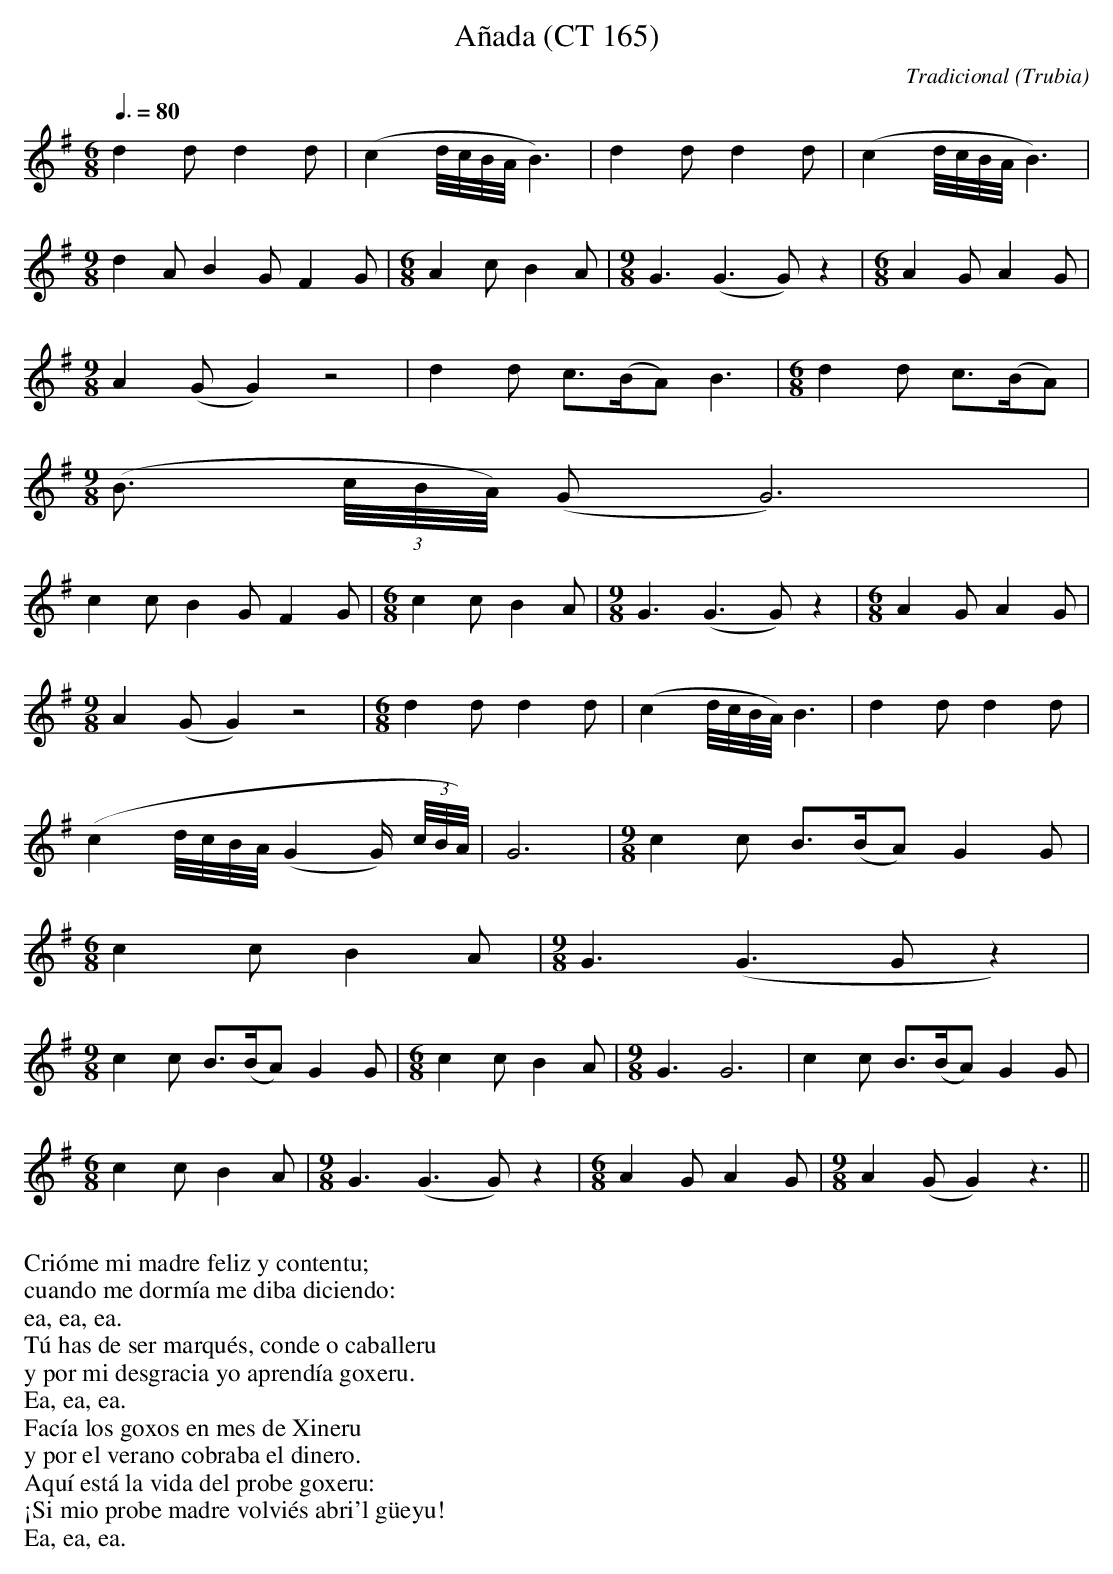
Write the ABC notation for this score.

X:1
T:Añada (CT 165)
C:Tradicional
O:Trubia
M:6/8
L:1/8
Q:3/8=80
W:Crióme mi madre feliz y contentu;
W:cuando me dormía me diba diciendo:
W:ea, ea, ea.
W:Tú has de ser marqués, conde o caballeru
W:y por mi desgracia yo aprendía goxeru.
W:Ea, ea, ea.
W:Facía los goxos en mes de Xineru
W:y por el verano cobraba el dinero.
W:Aquí está la vida del probe goxeru:
W:¡Si mio probe madre volviés abri'l güeyu!
W:Ea, ea, ea.
K:G
d2d d2d|(c2 d/4c/4B/4A/4 B3)|d2d d2d|(c2 d/4c/4B/4A/4 B3)|
[M:9/8]d2A B2G F2G|[M:6/8]A2c B2A|[M:9/8]G3 (G3G) z2|[M:6/8]A2G A2G|
[M:9/8]A2 (GG2) z4|d2d c3/2(B/2A) B3|[M:6/8]d2d c3/2(B/2A)|
[M:9/8](B3/2 (3c/4B/4A/4) (GG6)|
c2c B2G F2G|[M:6/8]c2c B2A|[M:9/8]G3(G3G)z2|[M:6/8]A2G A2G|
[M:9/8]A2 (GG2) z4|[M:6/8]d2d d2d|(c2 d/4c/4B/4A/4) B3|d2d d2d|
(c2 d/4c/4B/4A/4 (G2G/2) (3c/4B/4A/4)|G6|[M:9/8]c2c B3/2(B/2A) G2 G|
[M:6/8]c2c B2A|[M:9/8]G3 (G3 Gz2)|
[M:9/8]c2c B3/2(B/2A) G2 G|[M:6/8]c2c B2A|[M:9/8]G3 G6|c2c B3/2(B/2A) G2 G|
[M:6/8]c2c B2A|[M:9/8]G3 (G3 G)z2|[M:6/8]A2G A2G|[M:9/8]A2(G G2) z3||
